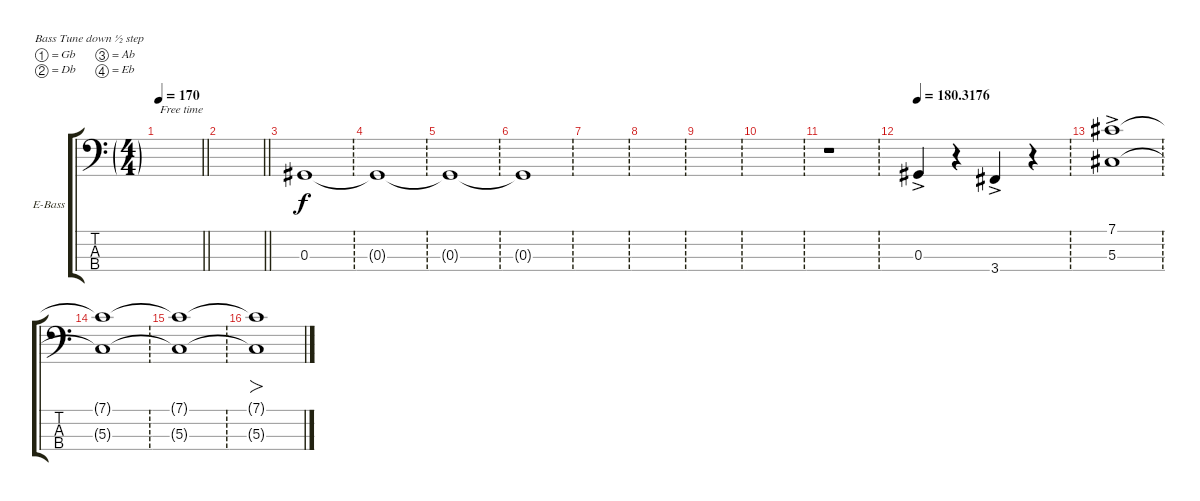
\defaultSystemsLayout 4
\bracketExtendMode groupsimilarinstruments
\firstSystemTrackNameOrientation horizontal
\otherSystemsTrackNameOrientation horizontal
\track ("Electric Bass" "E-Bass") {instrument electricbassfinger}
\staff {score tabs}
\tuning (Gb2 Db2 Ab1 Eb1)
\ts (4 4)
\ft
\ac
\tempo 170
\clef f4
\barLineRight lightlight
\ks c
|
\ft
\barLineRight lightlight
|
\ft
0.3.1 |
\ft
0.3{t}.1 |
\ft
0.3{t}.1 |
\ft
0.3{t}.1 |
\ft
|
\ft
|
\ft
|
\ft
|
\ft
r.1 |
\ft
\tempo
180.3176 0.3{ac}.4 r.4 3.4{ac}.4 r.4 |
\ft
(7.1{ac} 5.3{ac}).1 |
\ft
(7.1{t} 5.3{t}).1 |
\ft
(7.1{t} 5.3{t}).1 |
\ft
(7.1{t} 5.3{t}).1{fo}
